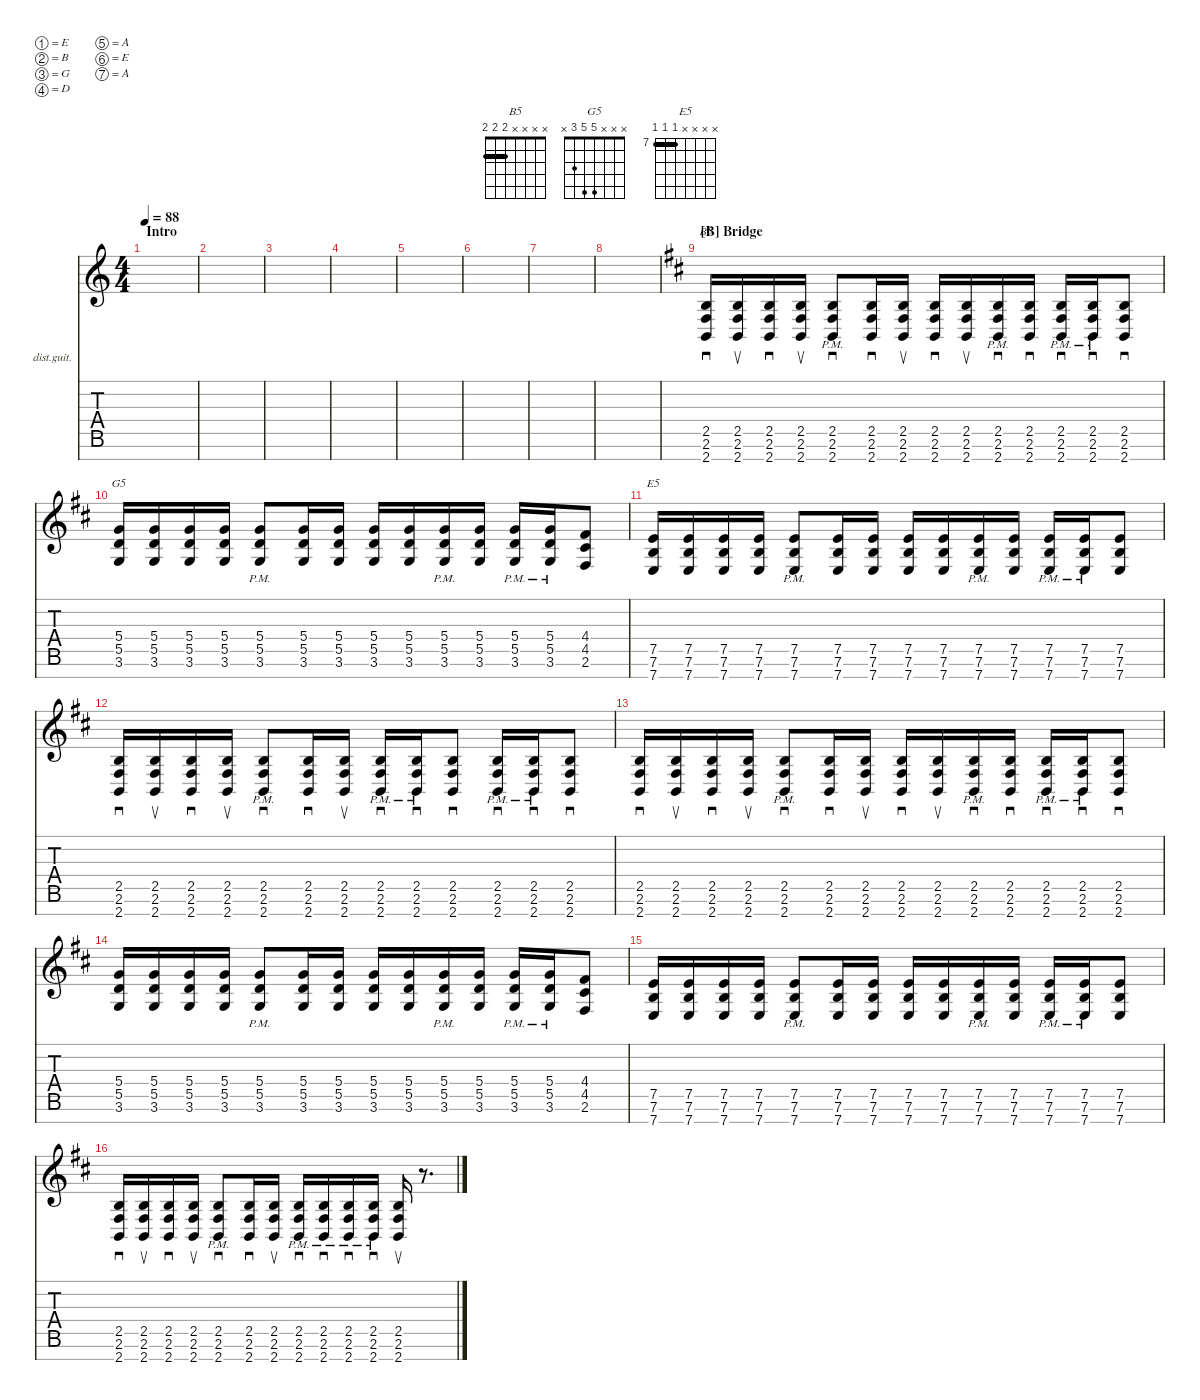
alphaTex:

\defaultSystemsLayout 4
\hideDynamics
\bracketExtendMode nobrackets
\firstSystemTrackNameOrientation horizontal
\otherSystemsTrackNameOrientation horizontal
\track ("Distortion Guitar" "dist.guit.") {defaultSystemsLayout 2 instrument distortionguitar}
\staff {score tabs}
\tuning (E4 B3 G3 D3 A2 E2 A1)
\chord ("B5" x x x x 2 2 2) {showfingering false barre (2 2)}
\chord ("G5" x x x 5 5 3 x) {showfingering false}
\chord ("E5" x x x x 7 7 7) {firstfret 7 showfingering false barre (7 7)}
\ts (4 4)
\section ("" "Intro")
\tempo 88
\clef g2
\scale
1.04794
\ks c
|
\scale
0.952065 |
\scale
1.03043 |
\scale
0.969568 |
\scale
1.03043 |
\scale
0.969568 |
\scale
1.02601 |
\scale
0.973989 |
\section ("B" "Bridge")
\scale
1.05412
\ks bminor
(2.7{acc forcenatural} 2.6{acc #} 2.5{acc forcenatural}).16{sd ch "B5" beam Up} (2.7{acc forcenatural} 2.6{acc #} 2.5{acc forcenatural}).16{su beam Up} (2.7{acc forcenatural} 2.6{acc #} 2.5{acc forcenatural}).16{sd beam Up} (2.7{acc forcenatural} 2.6{acc #} 2.5{acc forcenatural}).16{su beam Up} (2.7{pm acc forcenatural} 2.6{pm acc #} 2.5{pm acc forcenatural}).8{sd beam Up} (2.7{acc forcenatural} 2.6{acc #} 2.5{acc forcenatural}).16{sd beam Up} (2.7{acc forcenatural} 2.6{acc #} 2.5{acc forcenatural}).16{su beam Up} (2.7{acc forcenatural} 2.6{acc #} 2.5{acc forcenatural}).16{sd beam Up} (2.7{acc forcenatural} 2.6{acc #} 2.5{acc forcenatural}).16{su beam Up} (2.7{pm acc forcenatural} 2.6{pm acc #} 2.5{pm acc forcenatural}).16{sd beam Up} (2.7{acc forcenatural} 2.6{acc #} 2.5{acc forcenatural}).16{sd beam Up} (2.7{pm acc forcenatural} 2.6{pm acc #} 2.5{pm acc forcenatural}).16{sd beam Up} (2.5{pm acc forcenatural} 2.6{pm acc #} 2.7{pm acc forcenatural}).16{sd beam Up} (2.7{acc forcenatural} 2.6{acc #} 2.5{acc forcenatural}).8{sd beam Up} |
\scale
0.945884 (3.6{acc forcenatural} 5.5{acc forcenatural} 5.4{acc forcenatural}).16{ch "G5" beam Up} (3.6{acc forcenatural} 5.5{acc forcenatural} 5.4{acc forcenatural}).16{beam Up} (3.6{acc forcenatural} 5.5{acc forcenatural} 5.4{acc forcenatural}).16{beam Up} (3.6{acc forcenatural} 5.5{acc forcenatural} 5.4{acc forcenatural}).16{beam Up} (3.6{pm acc forcenatural} 5.5{pm acc forcenatural} 5.4{pm acc forcenatural}).8{beam Up} (3.6{acc forcenatural} 5.5{acc forcenatural} 5.4{acc forcenatural}).16{beam Up} (3.6{acc forcenatural} 5.5{acc forcenatural} 5.4{acc forcenatural}).16{beam Up} (3.6{acc forcenatural} 5.5{acc forcenatural} 5.4{acc forcenatural}).16{beam Up} (3.6{acc forcenatural} 5.5{acc forcenatural} 5.4{acc forcenatural}).16{beam Up} (3.6{pm acc forcenatural} 5.5{pm acc forcenatural} 5.4{pm acc forcenatural}).16{beam Up} (3.6{acc forcenatural} 5.5{acc forcenatural} 5.4{acc forcenatural}).16{beam Up} (3.6{pm acc forcenatural} 5.5{pm acc forcenatural} 5.4{pm acc forcenatural}).16{beam Up} (3.6{pm acc forcenatural} 5.5{pm acc forcenatural} 5.4{pm acc forcenatural}).16{beam Up} (2.6{acc #} 4.5{acc #} 4.4{acc #}).8{beam Up} |
\scale
1.05412 (7.7{acc forcenatural} 7.6{acc forcenatural} 7.5{acc forcenatural}).16{ch "E5" beam Up} (7.7{acc forcenatural} 7.6{acc forcenatural} 7.5{acc forcenatural}).16{beam Up} (7.7{acc forcenatural} 7.6{acc forcenatural} 7.5{acc forcenatural}).16{beam Up} (7.7{acc forcenatural} 7.6{acc forcenatural} 7.5{acc forcenatural}).16{beam Up} (7.7{pm acc forcenatural} 7.6{pm acc forcenatural} 7.5{pm acc forcenatural}).8{beam Up} (7.7{acc forcenatural} 7.6{acc forcenatural} 7.5{acc forcenatural}).16{beam Up} (7.7{acc forcenatural} 7.6{acc forcenatural} 7.5{acc forcenatural}).16{beam Up} (7.7{acc forcenatural} 7.6{acc forcenatural} 7.5{acc forcenatural}).16{beam Up} (7.7{acc forcenatural} 7.6{acc forcenatural} 7.5{acc forcenatural}).16{beam Up} (7.7{pm acc forcenatural} 7.6{pm acc forcenatural} 7.5{pm acc forcenatural}).16{beam Up} (7.7{acc forcenatural} 7.6{acc forcenatural} 7.5{acc forcenatural}).16{beam Up} (7.7{pm acc forcenatural} 7.6{pm acc forcenatural} 7.5{pm acc forcenatural}).16{beam Up} (7.7{pm acc forcenatural} 7.6{pm acc forcenatural} 7.5{pm acc forcenatural}).16{beam Up} (7.7{acc forcenatural} 7.6{acc forcenatural} 7.5{acc forcenatural}).8{beam Up} |
\scale
0.945884 (2.7{acc forcenatural} 2.6{acc #} 2.5{acc forcenatural}).16{sd beam Up} (2.7{acc forcenatural} 2.6{acc #} 2.5{acc forcenatural}).16{su beam Up} (2.7{acc forcenatural} 2.6{acc #} 2.5{acc forcenatural}).16{sd beam Up} (2.7{acc forcenatural} 2.6{acc #} 2.5{acc forcenatural}).16{su beam Up} (2.7{pm acc forcenatural} 2.6{pm acc #} 2.5{pm acc forcenatural}).8{sd beam Up} (2.7{acc forcenatural} 2.6{acc #} 2.5{acc forcenatural}).16{sd beam Up} (2.7{acc forcenatural} 2.6{acc #} 2.5{acc forcenatural}).16{su beam Up} (2.7{pm acc forcenatural} 2.6{pm acc #} 2.5{pm acc forcenatural}).16{sd beam Up} (2.5{pm acc forcenatural} 2.6{pm acc #} 2.7{pm acc forcenatural}).16{sd beam Up} (2.7{acc forcenatural} 2.6{acc #} 2.5{acc forcenatural}).8{sd beam Up} (2.7{pm acc forcenatural} 2.6{pm acc #} 2.5{pm acc forcenatural}).16{sd beam Up} (2.5{pm acc forcenatural} 2.6{pm acc #} 2.7{pm acc forcenatural}).16{sd beam Up} (2.7{acc forcenatural} 2.6{acc #} 2.5{acc forcenatural}).8{sd beam Up} |
\scale
1.05412 (2.7{acc forcenatural} 2.6{acc #} 2.5{acc forcenatural}).16{sd beam Up} (2.7{acc forcenatural} 2.6{acc #} 2.5{acc forcenatural}).16{su beam Up} (2.7{acc forcenatural} 2.6{acc #} 2.5{acc forcenatural}).16{sd beam Up} (2.7{acc forcenatural} 2.6{acc #} 2.5{acc forcenatural}).16{su beam Up} (2.7{pm acc forcenatural} 2.6{pm acc #} 2.5{pm acc forcenatural}).8{sd beam Up} (2.7{acc forcenatural} 2.6{acc #} 2.5{acc forcenatural}).16{sd beam Up} (2.7{acc forcenatural} 2.6{acc #} 2.5{acc forcenatural}).16{su beam Up} (2.7{acc forcenatural} 2.6{acc #} 2.5{acc forcenatural}).16{sd beam Up} (2.7{acc forcenatural} 2.6{acc #} 2.5{acc forcenatural}).16{su beam Up} (2.7{pm acc forcenatural} 2.6{pm acc #} 2.5{pm acc forcenatural}).16{sd beam Up} (2.7{acc forcenatural} 2.6{acc #} 2.5{acc forcenatural}).16{sd beam Up} (2.7{pm acc forcenatural} 2.6{pm acc #} 2.5{pm acc forcenatural}).16{sd beam Up} (2.5{pm acc forcenatural} 2.6{pm acc #} 2.7{pm acc forcenatural}).16{sd beam Up} (2.7{acc forcenatural} 2.6{acc #} 2.5{acc forcenatural}).8{sd beam Up} |
\scale
0.945884 (3.6{acc forcenatural} 5.5{acc forcenatural} 5.4{acc forcenatural}).16{beam Up} (3.6{acc forcenatural} 5.5{acc forcenatural} 5.4{acc forcenatural}).16{beam Up} (3.6{acc forcenatural} 5.5{acc forcenatural} 5.4{acc forcenatural}).16{beam Up} (3.6{acc forcenatural} 5.5{acc forcenatural} 5.4{acc forcenatural}).16{beam Up} (3.6{pm acc forcenatural} 5.5{pm acc forcenatural} 5.4{pm acc forcenatural}).8{beam Up} (3.6{acc forcenatural} 5.5{acc forcenatural} 5.4{acc forcenatural}).16{beam Up} (3.6{acc forcenatural} 5.5{acc forcenatural} 5.4{acc forcenatural}).16{beam Up} (3.6{acc forcenatural} 5.5{acc forcenatural} 5.4{acc forcenatural}).16{beam Up} (3.6{acc forcenatural} 5.5{acc forcenatural} 5.4{acc forcenatural}).16{beam Up} (3.6{pm acc forcenatural} 5.5{pm acc forcenatural} 5.4{pm acc forcenatural}).16{beam Up} (3.6{acc forcenatural} 5.5{acc forcenatural} 5.4{acc forcenatural}).16{beam Up} (3.6{pm acc forcenatural} 5.5{pm acc forcenatural} 5.4{pm acc forcenatural}).16{beam Up} (3.6{pm acc forcenatural} 5.5{pm acc forcenatural} 5.4{pm acc forcenatural}).16{beam Up} (2.6{acc #} 4.5{acc #} 4.4{acc #}).8{beam Up} |
\scale
1.04969 (7.7{acc forcenatural} 7.6{acc forcenatural} 7.5{acc forcenatural}).16{beam Up} (7.7{acc forcenatural} 7.6{acc forcenatural} 7.5{acc forcenatural}).16{beam Up} (7.7{acc forcenatural} 7.6{acc forcenatural} 7.5{acc forcenatural}).16{beam Up} (7.7{acc forcenatural} 7.6{acc forcenatural} 7.5{acc forcenatural}).16{beam Up} (7.7{pm acc forcenatural} 7.6{pm acc forcenatural} 7.5{pm acc forcenatural}).8{beam Up} (7.7{acc forcenatural} 7.6{acc forcenatural} 7.5{acc forcenatural}).16{beam Up} (7.7{acc forcenatural} 7.6{acc forcenatural} 7.5{acc forcenatural}).16{beam Up} (7.7{acc forcenatural} 7.6{acc forcenatural} 7.5{acc forcenatural}).16{beam Up} (7.7{acc forcenatural} 7.6{acc forcenatural} 7.5{acc forcenatural}).16{beam Up} (7.7{pm acc forcenatural} 7.6{pm acc forcenatural} 7.5{pm acc forcenatural}).16{beam Up} (7.7{acc forcenatural} 7.6{acc forcenatural} 7.5{acc forcenatural}).16{beam Up} (7.7{pm acc forcenatural} 7.6{pm acc forcenatural} 7.5{pm acc forcenatural}).16{beam Up} (7.7{pm acc forcenatural} 7.6{pm acc forcenatural} 7.5{pm acc forcenatural}).16{beam Up} (7.7{acc forcenatural} 7.6{acc forcenatural} 7.5{acc forcenatural}).8{beam Up} |
\scale
0.950305 (2.7{acc forcenatural} 2.6{acc #} 2.5{acc forcenatural}).16{sd beam Up} (2.7{acc forcenatural} 2.6{acc #} 2.5{acc forcenatural}).16{su beam Up} (2.7{acc forcenatural} 2.6{acc #} 2.5{acc forcenatural}).16{sd beam Up} (2.7{acc forcenatural} 2.6{acc #} 2.5{acc forcenatural}).16{su beam Up} (2.7{pm acc forcenatural} 2.6{pm acc #} 2.5{pm acc forcenatural}).8{sd beam Up} (2.7{acc forcenatural} 2.6{acc #} 2.5{acc forcenatural}).16{sd beam Up} (2.7{acc forcenatural} 2.6{acc #} 2.5{acc forcenatural}).16{su beam Up} (2.7{pm acc forcenatural} 2.6{pm acc #} 2.5{pm acc forcenatural}).16{sd beam Up} (2.7{pm acc forcenatural} 2.6{pm acc #} 2.5{pm acc forcenatural}).16{sd beam Up} (2.7{pm acc forcenatural} 2.6{pm acc #} 2.5{pm acc forcenatural}).16{sd beam Up} (2.7{pm acc forcenatural} 2.6{pm acc #} 2.5{pm acc forcenatural}).16{sd beam Up} (2.7{acc forcenatural} 2.6{acc #} 2.5{acc forcenatural}).16{su beam Up} r.8{d beam Up}
